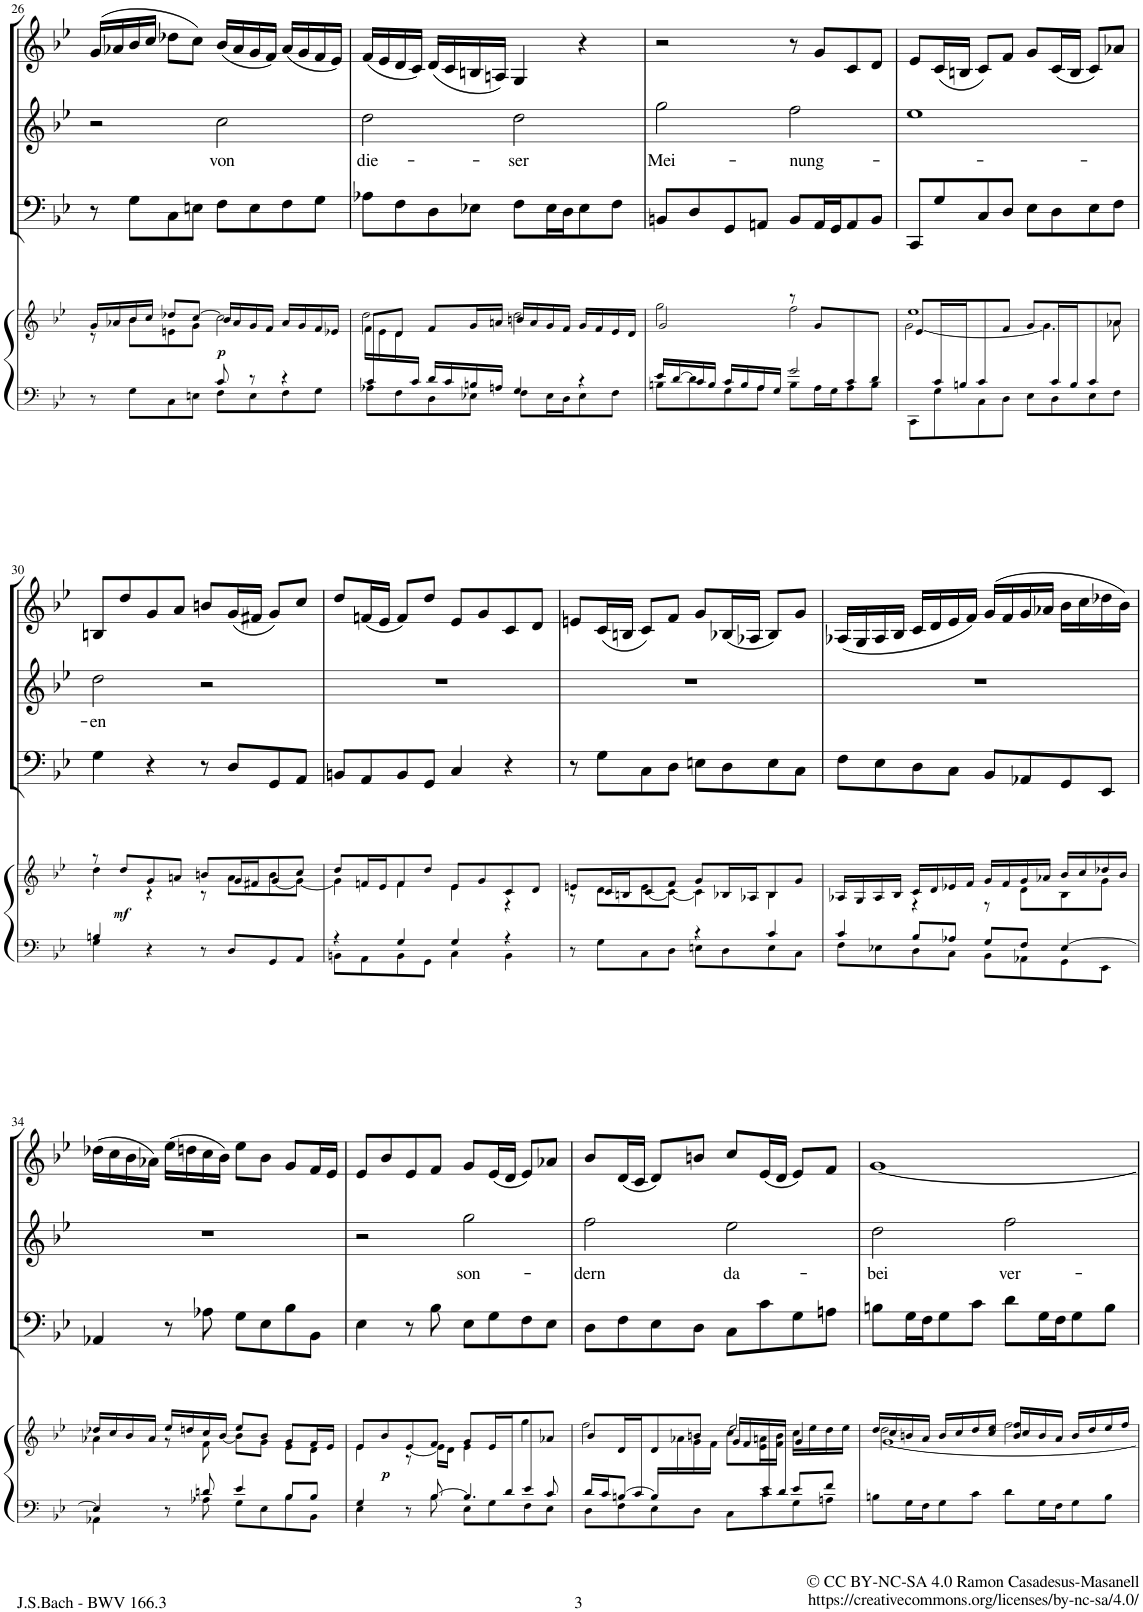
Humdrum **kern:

**kern	**kern	**dynam	**kern	**kern	**text	**kern
*part4	*part4	*part4	*part3	*part2	*part2	*part1
*staff5	*staff4	*staff4/5	*staff3	*staff2	*staff2	*staff1
*I"Piano reduction	*	*	*I"Continuo	*I"Soprano	*	*I"Violini, e Viola
*I'Pno	*	*	*	*	*	*
!!LO:PB:g=z
*clefF4	*clefG2	*	*clefF4	*clefG2	*	*clefG2
*k[b-e-]	*k[b-e-]	*	*k[b-e-]	*k[b-e-]	*	*k[b-e-]
*M4/4	*M4/4	*	*M4/4	*M4/4	*	*M4/4
*met(c)	*met(c)	*	*met(c)	*met(c)	*	*met(c)
=26	=26	=26	=26	=26	=26	=26
*^	*^	*	*	*	*	*
8r	8ryy	16g/LL	8r	.	8r	2r	.	(16g/LL
.	.	16a-X/	.	.	.	.	.	16a-X/
8ryy	8G\L	16b-/	8b-\L	.	8G\L	.	.	16b-/
.	.	16cc/JJ	.	.	.	.	.	16cc/JJ
4ryy	8C\	8dd-X/L	8en\	.	8C\	.	.	8dd-X\L
.	8En\J	[8cc/J	8g\J	.	8En\J	.	.	8cc\J)
!	!	!	!	!LO:DY:b	!	!	!LO:LY:b	!
8c/	8F\L	16b-/LL	2cc\]	p	8F\L	2cc\	von	(16b-/LL
.	.	16a-/	.	.	.	.	.	16a-/
8r	8E\	16g/	.	.	8E\	.	.	16g/
.	.	16f/JJ	.	.	.	.	.	16f/JJ)
4r	8F\	16a-/LL	.	.	8F\	.	.	(16a-/LL
.	.	16g/	.	.	.	.	.	16g/
.	8G\J	16f/	.	.	8G\J	.	.	16f/
.	.	16e-X/JJ	.	.	.	.	.	16e-/JJ)
=27	=27	=27	=27	=27	=27	=27	=27	=27
*	*^	*	*^	*	*	*	*	*
!	!	!	!	!	!	!	!	!	!LO:LY:b	!
8c/L	8.ryy	8A-X\L	8ryy	2dd\	16f\LL	.	8A-X\L	2dd\	die-	(16f/LL
.	.	.	.	.	16e-\	.	.	.	.	16e-/
2..ryy	.	8F\	8d/J	.	16d\	.	8F\	.	.	16d/
.	16c/JJ	.	.	.	2ryy	.	.	.	.	16c/JJ)
.	16d/LL	8D\	8f/L	.	.	.	8D\	.	.	(16d/LL
.	16c/	.	.	.	.	.	.	.	.	16c/
.	16Bn/	8E-X\J	16g/L	.	.	.	8E-X\J	.	.	16Bn/
.	16An/JJ	.	16an/JJ	.	.	.	.	.	.	16An/JJ)
!	!	!	!	!	!	!	!	!	!LO:LY:b	!
.	4G/	8F\L	16bn/LL	2dd\	.	.	8F\L	2dd\	-ser	4G/
.	.	.	16a/	.	.	.	.	.	.	.
.	.	16E-\L	16g/	.	.	.	16E-\L	.	.	.
.	.	16D\J	16f/JJ	.	4ryy	.	16D\J	.	.	.
.	4r	8E-\	16g/LL	.	.	.	8E-\	.	.	4r
.	.	.	16f/	.	.	.	.	.	.	.
.	.	8F\J	16e-/	.	.	.	8F\J	.	.	.
.	.	.	16d/JJ	.	16ryy	.	.	.	.	.
=28	=28	=28	=28	=28	=28	=28	=28	=28	=28	=28
!	!	!	!	!	!	!	!	!	!LO:LY:b	!
*	*	*	*	*v	*v	*	*	*	*	*
2.ryy	16e-/LL	8Bn\L	2g/	2gg\	.	8BBn/L	2gg\	Mei-	2r
.	[16d/	.	.	.	.	.	.	.	.
.	16c/	8d\]	.	.	.	8D/	.	.	.
.	16B/JJ	.	.	.	.	.	.	.	.
.	16c/LL	8G\	.	.	.	8GG/	.	.	.
.	16B/	.	.	.	.	.	.	.	.
.	16A/	8A\J	.	.	.	8AAn/J	.	.	.
.	16G/JJ	.	.	.	.	.	.	.	.
!	!	!	!	!	!	!	!	!LO:LY:b	!
.	2g/	8B\L	8r	2ff\	.	8BB/L	2ff\	-nung-	8r
.	.	16A\L	8g/L	.	.	16AA/L	.	.	8g/L
.	.	16G\J	.	.	.	16GG/J	.	.	.
8c/	.	8A\	4ryy	.	.	8AA/	.	.	8c/
8d/J	.	8B\J	.	.	.	8BB/J	.	.	8d/J
*	*v	*v	*	*	*	*	*	*	*
=29	=29	=29	=29	=29	=29	=29	=29	=29
*	*	*	*^	*	*	*	*	*
8ryy	8CC\L	1ee-	[2g\	8e-/L	.	8CC/L	1ee-	.	8e-/L
16c/L	8G\	.	.	4ryy	.	8G/	.	.	(16c/L
16Bn/J	.	.	.	.	.	.	.	.	16Bn/JJ
8c/	8C\	.	.	.	.	8C/	.	.	8c/L)
4ryy	8D\J	.	.	8f/J	.	8D/J	.	.	8f/J
.	8E-\L	.	4.g\]	8g/L	.	8E-\L	.	.	8g/L
16c/L	8D\	.	.	4ryy	.	8D\	.	.	(16c/L
16B/J	.	.	.	.	.	.	.	.	16B/JJ
8c/	8E-\	.	.	.	.	8E-\	.	.	8c/L)
8ryy	8F\J	.	8a-X\	8a-/J	.	8F\J	.	.	8a-X/J
!!LO:LB:g=z
=30	=30	=30	=30	=30	=30	=30	=30	=30	=30
!	!	!	!	!	!	!	!	!LO:LY:b	!
*	*	*	*v	*v	*	*	*	*	*
4Bn/	4G\	8r	4dd\	.	4G\	2dd\	en	8Bn/L
!	!	!	!	!LO:DY:b	!	!	!	!
.	.	8dd/L	.	mf	.	.	.	8dd/
4r	4ryy	8g/	4r	.	4r	.	.	8g/
.	.	8an/J	.	.	.	.	.	8a/J
8r	8ryy	8bn/L	8r	.	8r	2r	.	8bn/L
8D/L	8ryy	16g/L	8a\L	.	8D/L	.	.	(16g/L
.	.	16f#X/J	.	.	.	.	.	16f#X/JJ
8GG/	4ryy	[<8g/	8b\	.	8GG/	.	.	8g/L)
8AA/J	.	8cc/J	8g\J_	.	8AA/J	.	.	8cc/J
=31	=31	=31	=31	=31	=31	=31	=31	=31
4r	8BBn\L	8dd/L	4g\]	.	8BBn/L	1r	.	8dd/L
.	8AA\	16fn/L	.	.	8AA/	.	.	(16fn/L
.	.	16e-/J	.	.	.	.	.	16e-/JJ
4G/	8BB\	8f/	4f\	.	8BB/	.	.	8f/L)
.	8GG\J	8dd/J	.	.	8GG/J	.	.	8dd/J
4G/	4C\	8e-/L	4e-\	.	4C/	.	.	8e-/L
.	.	8g/	.	.	.	.	.	8g/
4r	4BB\	8c/	4r	.	4r	.	.	8c/
.	.	8d/J	.	.	.	.	.	8d/J
=32	=32	=32	=32	=32	=32	=32	=32	=32
8r	8ryy	8en/L	8r	.	8r	1r	.	8en/L
8ryy	8G\L	16c/L	8d\L	.	8G\L	.	.	(16c/L
.	.	16Bn/J	.	.	.	.	.	16Bn/JJ
4ryy	8C\	[<8c/	8e\	.	8C\	.	.	8c/L)
.	8D\J	8f/J	8c\J_	.	8D\J	.	.	8f/J
4r	8En\L	8g/L	4c\]	.	8En\L	.	.	8g/L
.	8D\	16B-X/L	.	.	8D\	.	.	(16B-X/L
.	.	16A-X/J	.	.	.	.	.	16A-X/JJ
4c/	8E\	8B-/	4B-\	.	8E\	.	.	8B-/L)
.	8C\J	8g/J	.	.	8C\J	.	.	8g/J
=33	=33	=33	=33	=33	=33	=33	=33	=33
4c/	8F\L	16A-X/LL	4ryy	.	8F\L	1r	.	(16A-X/LL
.	.	16G/	.	.	.	.	.	16G/
.	8E-X\	16A-/	.	.	8E-\	.	.	16A-/
.	.	16B-/JJ	.	.	.	.	.	16B-/JJ
8B-/L	8D\	16c/LL	4r	.	8D\	.	.	16c/LL
.	.	16d/	.	.	.	.	.	16d/
8A-X/J	8C\J	16e-X/	.	.	8C\J	.	.	16e-/
.	.	16f/JJ	.	.	.	.	.	16f/JJ)
8G/L	8BB-\L	16g/LL	8r	.	8BB-/L	.	.	(16g/LL
.	.	16f/	.	.	.	.	.	16f/
8F/J	8AA-X\	16g/	8d\L	.	8AA-X/	.	.	16g/
.	.	16a-X/JJ	.	.	.	.	.	16a-X/JJ
[4E-/	8GG\	16b-/LL	8B-\	.	8GG/	.	.	16b-\LL
.	.	16cc/	.	.	.	.	.	16cc\
.	8EE-\J	16dd-X/	8g\J	.	8EE-/J	.	.	16dd-X\
.	.	16b-/JJ	.	.	.	.	.	16b-\JJ)
!!LO:LB:g=z
=34	=34	=34	=34	=34	=34	=34	=34	=34
4E-/]	4AA-X\	16dd-X/LL	4a-X\	.	4AA-X/	1r	.	(16dd-X\LL
.	.	16cc/	.	.	.	.	.	16cc\
.	.	16b-/	.	.	.	.	.	16b-\
.	.	16a-/JJ	.	.	.	.	.	16a-X\JJ)
8r	8ryy	16ee-/LL	8r	.	8r	.	.	(16ee-\LL
.	.	16ddn/	.	.	.	.	.	16ddn\
8dn/	8A-X\	16cc/	8f\	.	8A-X\	.	.	16cc\
.	.	[<16b-/JJ	.	.	.	.	.	16b-\JJ)
4e-/	8G\L	8ee-/L	8b-\L]	.	8G\L	.	.	8ee-\L
.	8E-\	8b-/J	8g\J	.	8E-\	.	.	8b-\J
8B-/L	8B-\	8g/L	8e-\L	.	8B-\	.	.	8g/L
8B-/J	8BB-\J	16f/L	8d\J	.	8BB-\J	.	.	16f/L
.	.	16e-/JJ	.	.	.	.	.	16e-/JJ
=35	=35	=35	=35	=35	=35	=35	=35	=35
*	*^	*	*	*	*	*	*	*
8.ryy	4G/	4E-\	8e-/L	4e-\	.	4E-\	2r	.	8e-/L
!	!	!	!	!	!LO:DY:b	!	!	!	!
.	.	.	8b-/	.	p	.	.	.	8b-/
.	8r	8ryy	[<8e-/	8r	.	8r	.	.	8e-/
.	[8B-/	8B-\	8f/J	16e-\LL]	.	8B-\	.	.	8f/J
.	.	.	.	16d\JJ	.	.	.	.	.
!	!	!	!	!	!	!	!	!LO:LY:b	!
.	4.B-/]	8E-\L	8g/L	4e-\	.	8E-\L	2gg\	son-	8g/L
.	.	8G\	16e-/L	.	.	8G\	.	.	(16e-/L
16d/J	.	.	8.ryy	.	.	.	.	.	16d/JJ
8e-/	.	8F\	.	4gg\	.	8F\	.	.	8e-/L)
8ryy	8c/	8E-\J	8a-X/J	.	.	8E-\J	.	.	8a-X/J
=36	=36	=36	=36	=36	=36	=36	=36	=36	=36
*	*	*	*	*^	*	*	*	*	*
!	!	!	!	!	!	!	!	!	!LO:LY:b	!
8.ryy	16d/LL	8D\L	8b-/L	2ff\	16ryy	.	8D\L	2ff\	-dern	8b-/L
*	*	*	*	*v	*v	*	*	*	*	*
.	16c/J	.	.	.	.	.	.	.	.
.	[8Bn/J	8F\	16d/L	.	.	8F\	.	.	(16d/L
16c/J	.	.	16ryy	.	.	.	.	.	16c/JJ
2.ryy	16B/LL]	8E-\	8d/	.	.	8E-\	.	.	8d/L)
*	*	*	*	*^	*	*	*	*	*
.	16ryy	.	.	.	16a-X\	.	.	.	.	.
.	16ryy@	8D\J	8bn/J	.	16g\	.	8D\J	.	.	8bn/J
.	16ryy@	.	.	.	16f\JJ	.	.	.	.	.
!	!	!	!LO:N:head=open	!	!	!	!	!	!LO:LY:b	!
.	16ryy@	8C\L	4ee-/	8cc\L	16g/LL	.	8C\L	2ee-\	da-	8cc/L
.	16ryy@	.	.	.	16f/	.	.	.	.	.
.	16e-/	8c\	.	16e-\ 16an\L	4.ryy	.	8c\	.	.	(16e-/L
.	16d/JJ	.	.	16f\ 16b\JJ	.	.	.	.	.	16d/JJ
.	8e-/L	8G\	4g/	16cc\LL	.	.	8G\	.	.	8e-/L)
.	.	.	.	16ee-\	.	.	.	.	.	.
.	8f/J	8An\J	.	16dd\	.	.	8An\J	.	.	8f/J
.	.	.	.	16ee-\JJ	.	.	.	.	.	.
*v	*v	*v	*	*	*	*	*	*	*	*
=37	=37	=37	=37	=37	=37	=37	=37	=37
!	!	!	!	!	!	!	!LO:LY:b	!
8Bn\L	16dd/LL	[1g	2dd\	.	8Bn\L	2dd\	-bei	[1g
.	16cc/	.	.	.	.	.	.	.
16G\L	16bn/	.	.	.	16G\L	.	.	.
16F\J	16a/JJ	.	.	.	16F\J	.	.	.
8G\	16b/LL	.	.	.	8G\	.	.	.
.	16cc/	.	.	.	.	.	.	.
8c\J	16dd/	.	.	.	8c\J	.	.	.
.	16cc/ 16ee-/JJ	.	.	.	.	.	.	.
!	!	!	!	!	!	!	!LO:LY:b	!
8d\L	16b/ 16ff/LL	.	2ff\	.	8d\L	2ff\	ver-	.
.	16cc/	.	.	.	.	.	.	.
16G\L	16b/	.	.	.	16G\L	.	.	.
16F\J	16a/JJ	.	.	.	16F\J	.	.	.
8G\	16b/LL	.	.	.	8G\	.	.	.
.	16dd/	.	.	.	.	.	.	.
8B\J	16ee-/	.	.	.	8B\J	.	.	.
.	16ff/JJ	.	.	.	.	.	.	.
*	*v	*v	*v	*	*	*	*	*
=	=	=	=	=	=	=
*-	*-	*-	*-	*-	*-	*-
